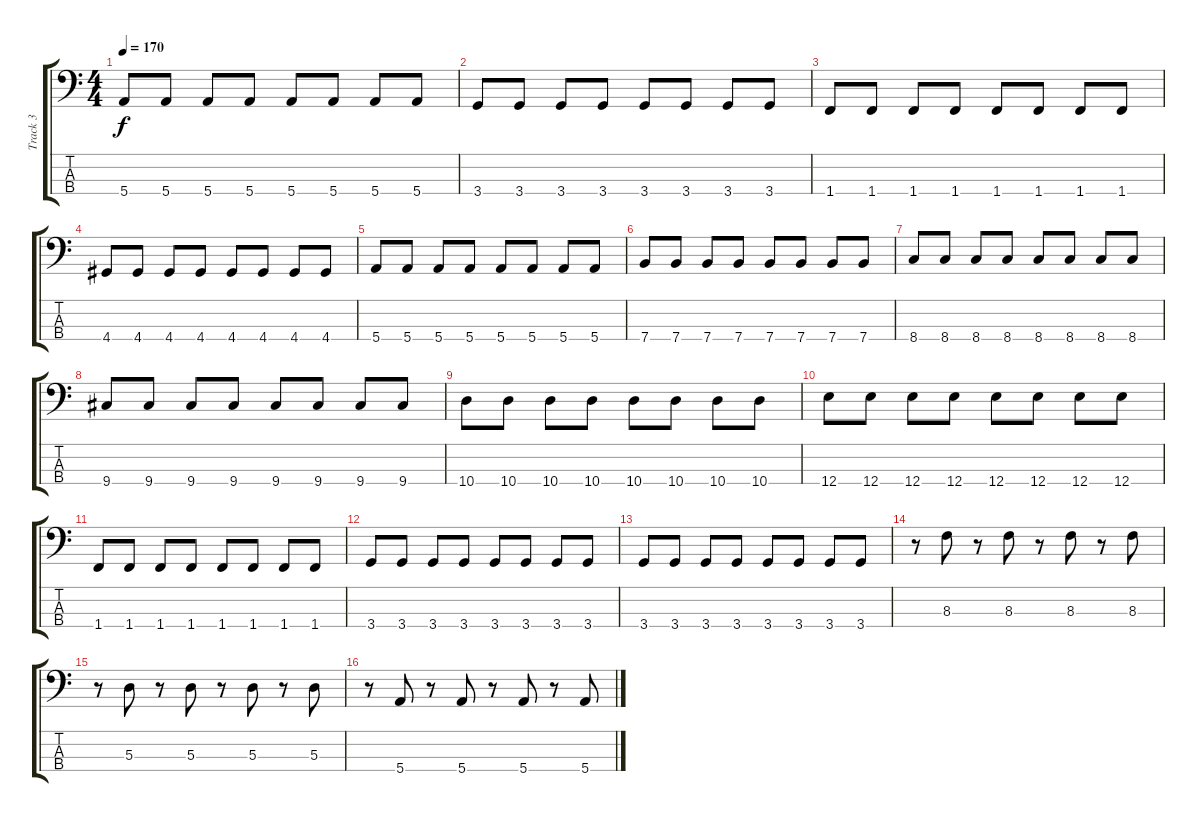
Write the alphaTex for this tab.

\track ("Track 3" "Track 3") {instrument electricbassfinger}
\staff {score tabs}
\tuning (G2 D2 A1 E1) {hide}
\ts (4 4)
\tempo 170
\clef f4
\ks c
5.4.8{dy f} 5.4.8 5.4.8 5.4.8 5.4.8 5.4.8 5.4.8 5.4.8 |
3.4.8 3.4.8 3.4.8 3.4.8 3.4.8 3.4.8 3.4.8 3.4.8 |
1.4.8 1.4.8 1.4.8 1.4.8 1.4.8 1.4.8 1.4.8 1.4.8 |
4.4.8 4.4.8 4.4.8 4.4.8 4.4.8 4.4.8 4.4.8 4.4.8 |
5.4.8 5.4.8 5.4.8 5.4.8 5.4.8 5.4.8 5.4.8 5.4.8 |
7.4.8 7.4.8 7.4.8 7.4.8 7.4.8 7.4.8 7.4.8 7.4.8 |
8.4.8 8.4.8 8.4.8 8.4.8 8.4.8 8.4.8 8.4.8 8.4.8 |
9.4.8 9.4.8 9.4.8 9.4.8 9.4.8 9.4.8 9.4.8 9.4.8 |
10.4.8 10.4.8 10.4.8 10.4.8 10.4.8 10.4.8 10.4.8 10.4.8 |
12.4.8 12.4.8 12.4.8 12.4.8 12.4.8 12.4.8 12.4.8 12.4.8 |
1.4.8 1.4.8 1.4.8 1.4.8 1.4.8 1.4.8 1.4.8 1.4.8 |
3.4.8 3.4.8 3.4.8 3.4.8 3.4.8 3.4.8 3.4.8 3.4.8 |
3.4.8 3.4.8 3.4.8 3.4.8 3.4.8 3.4.8 3.4.8 3.4.8 |
r.8 8.3.8 r.8 8.3.8 r.8 8.3.8 r.8 8.3.8 |
r.8 5.3.8 r.8 5.3.8 r.8 5.3.8 r.8 5.3.8 |
r.8 5.4.8 r.8 5.4.8 r.8 5.4.8 r.8 5.4.8
